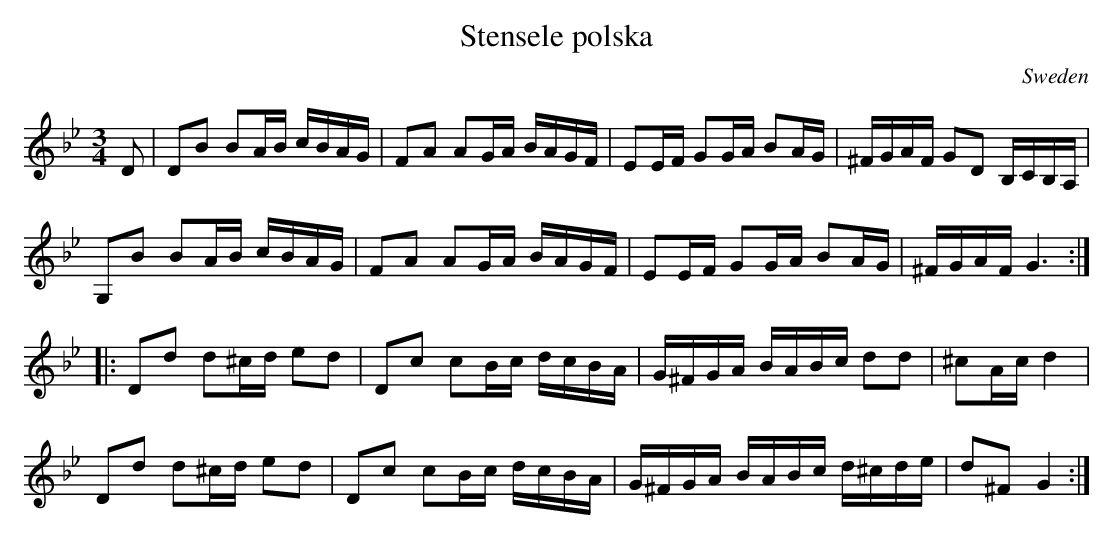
X:1
T:Stensele polska
O:Sweden
M:3/4
L:1/16
K:Gm
D2|\
D2B2 B2AB cBAG|F2A2 A2GA BAGF|\
E2EF G2GA B2AG|^FGAF G2D2 B,CB,A,|
G,2B2 B2AB cBAG|F2A2 A2GA BAGF|\
E2EF G2GA B2AG|^FGAF G6::
D2d2 d2^cd e2d2|D2c2 c2Bc dcBA|\
G^FGA BABc d2d2|^c2Ac d4|
D2d2 d2^cd e2d2|D2c2 c2Bc dcBA|\
G^FGA BABc d^cde|d2^F2 G4:|
